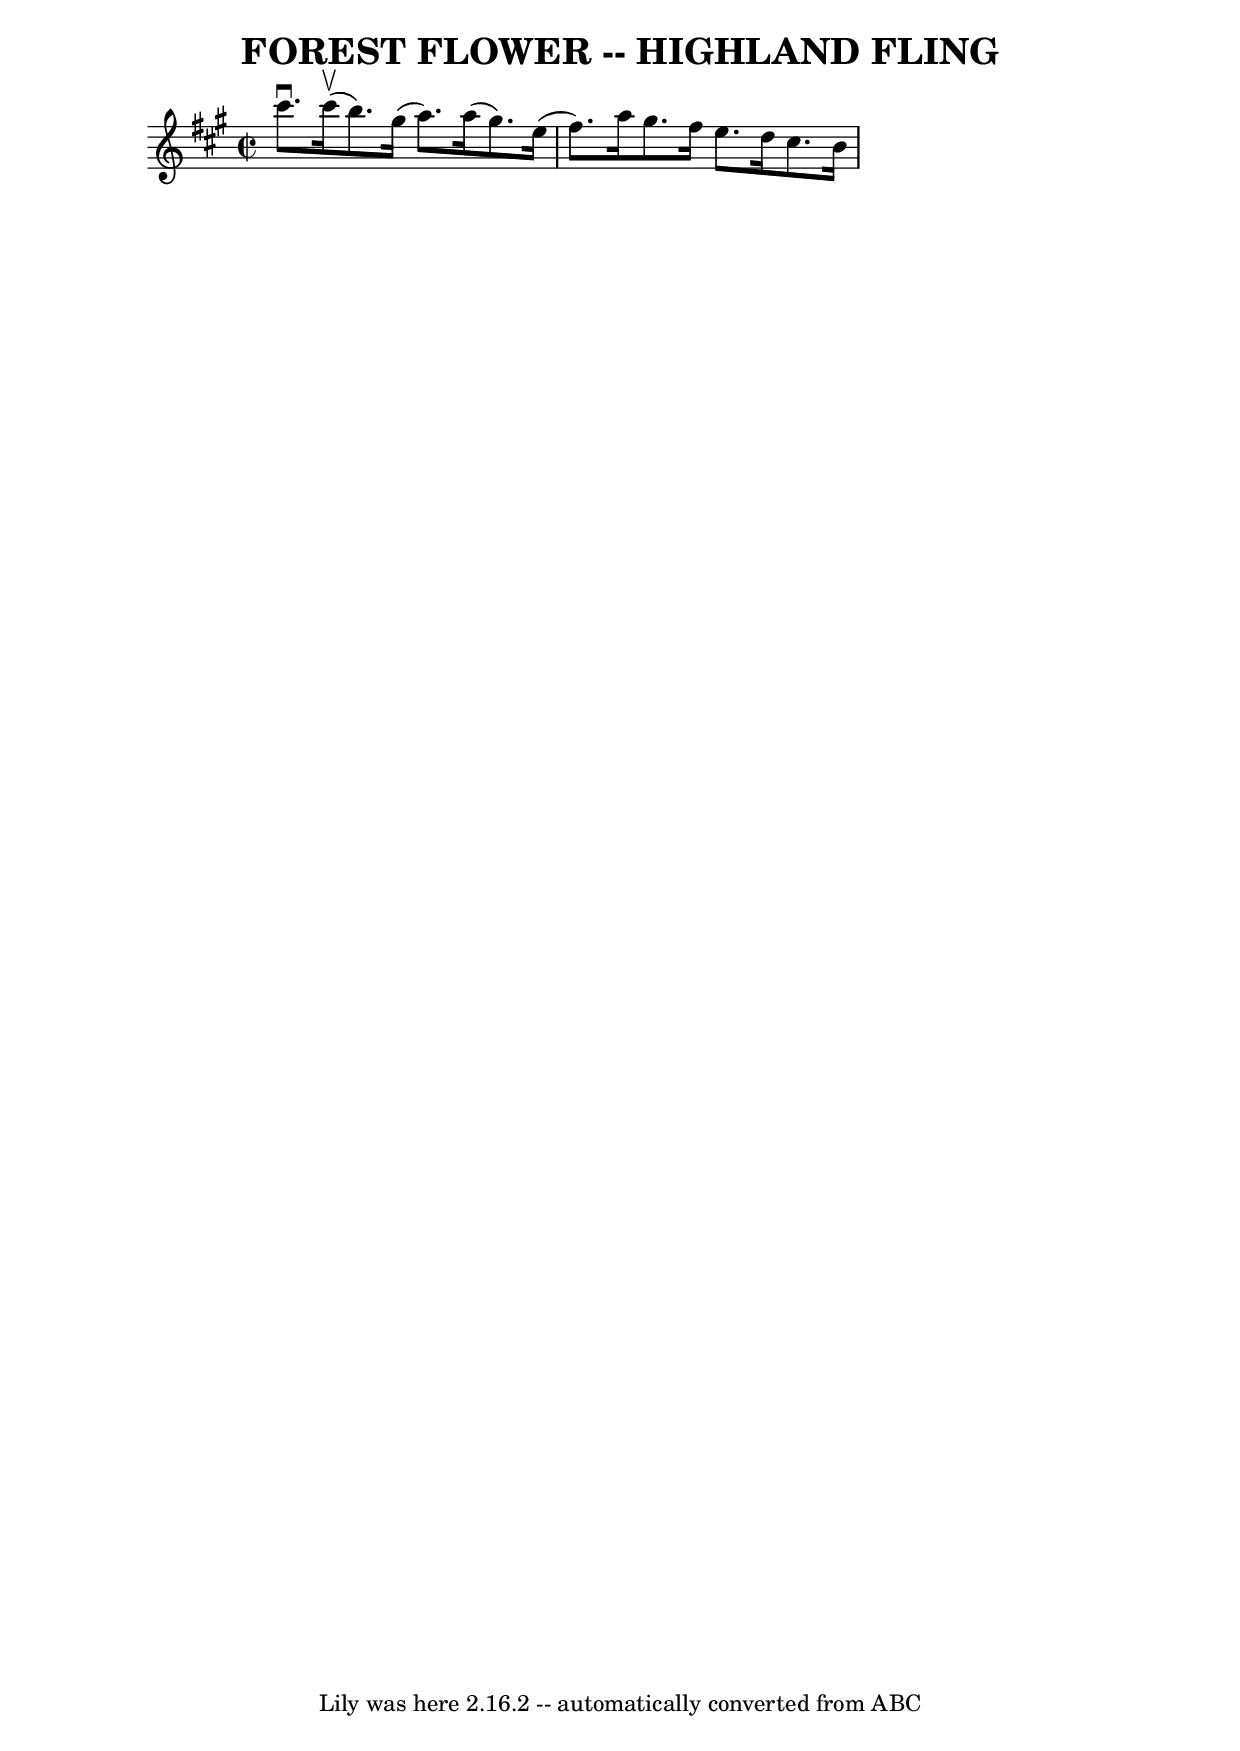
\version "2.16.2"
\include "Mammoth.ily"
\header {
  %% book = "Ryan's Mammoth Collection of Fiddle Tunes"
  crossRefNumber = "1"
  footnotes = ""
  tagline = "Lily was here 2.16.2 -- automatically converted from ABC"
  title = "FOREST FLOWER -- HIGHLAND FLING"

}
voicedefault =  {


  \override Staff.TimeSignature #'style = #'C
  \time 2/2    \key a \major | |  |
  
  cis'''8.^\downbow^\downbow^\downbow cis'''16 (^\upbow b''8.)      gis''16 (a''8.) a''16 (gis''8.) e''16 ( |
  fis''8.) a''16 gis''8. fis''16 e''8. d''16 cis''8. b'16         |
  

}

\score{
  <<

    \context Staff="default"
    {
      \voicedefault 
      
    }

  >>
  \layout {
    
  }
  \midi {
  }

}
